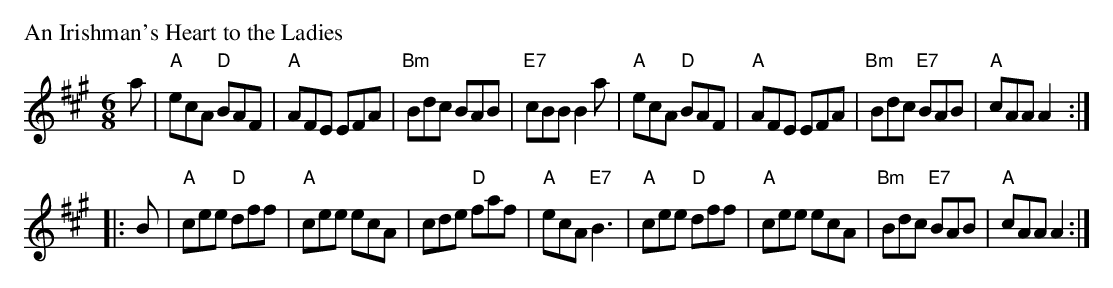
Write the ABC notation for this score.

X:1
P: An Irishman's Heart to the Ladies
M: 6/8
L: 1/8
K: A
a \
| "A"ecA "D"BAF | "A"AFE EFA | "Bm"Bdc BAB | "E7"cBB B2a \
| "A"ecA "D"BAF | "A"AFE EFA | "Bm"Bdc "E7"BAB | "A"cAA A2 :|
|: B \
| "A"cee "D"dff | "A"cee ecA | cde "D"faf | "A"ecA "E7"B3 \
| "A"cee "D"dff | "A"cee ecA | "Bm"Bdc "E7"BAB | "A"cAA A2 :|
